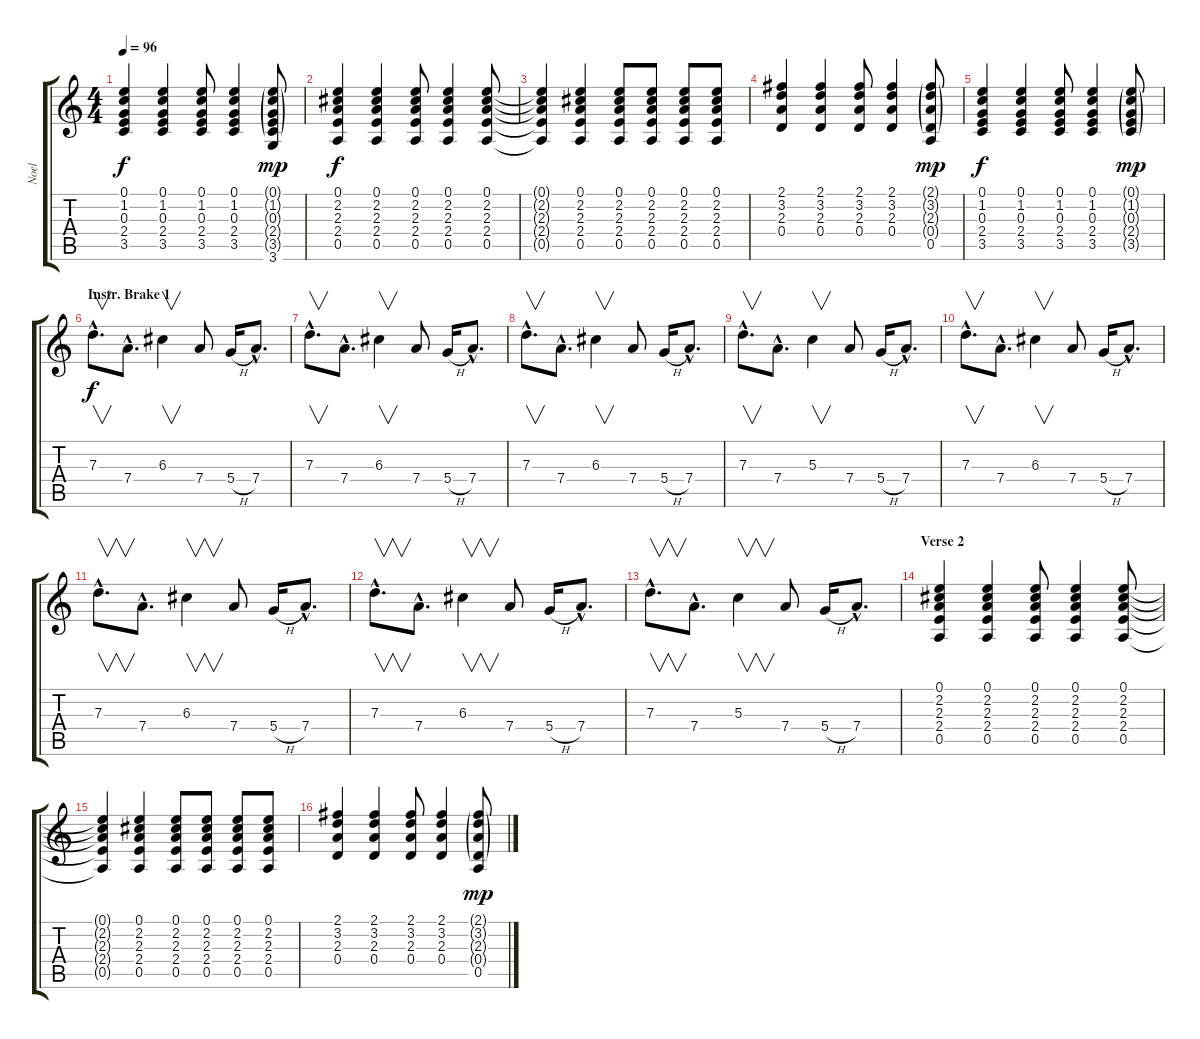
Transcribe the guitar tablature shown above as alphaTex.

\track ("Noel" "Noel") {instrument distortionguitar}
\staff {score tabs}
\tuning (E4 B3 G3 D3 A2 E2) {hide}
\ts (4 4)
\tempo 96
\clef g2
\ks c
(0.1 1.2 0.3 2.4 3.5).4{dy f} (0.1 1.2 0.3 2.4 3.5).4 (0.1 1.2 0.3 2.4 3.5).8 (0.1 1.2 0.3 2.4 3.5).4 (0.1{g} 1.2{g} 0.3{g} 2.4{g} 3.5{g} 3.6).8{dy mp} |
(0.1 2.2 2.3 2.4 0.5).4{dy f} (0.1 2.2 2.3 2.4 0.5).4 (0.1 2.2 2.3 2.4 0.5).8 (0.1 2.2 2.3 2.4 0.5).4 (0.1 2.2 2.3 2.4 0.5).8 |
(0.1{t} 2.2{t} 2.3{t} 2.4{t} 0.5{t}).4 (0.1 2.2 2.3 2.4 0.5).4 (0.1 2.2 2.3 2.4 0.5).8 (0.1 2.2 2.3 2.4 0.5).8 (0.1 2.2 2.3 2.4 0.5).8 (0.1 2.2 2.3 2.4 0.5).8 |
(2.1 3.2 2.3 0.4).4 (2.1 3.2 2.3 0.4).4 (2.1 3.2 2.3 0.4).8 (2.1 3.2 2.3 0.4).4 (2.1{g} 3.2{g} 2.3{g} 0.4{g} 0.5).8{dy mp} |
(0.1 1.2 0.3 2.4 3.5).4{dy f} (0.1 1.2 0.3 2.4 3.5).4 (0.1 1.2 0.3 2.4 3.5).8 (0.1 1.2 0.3 2.4 3.5).4 (0.1{g} 1.2{g} 0.3{g} 2.4{g} 3.5{g}).8{dy mp} |
\section ("" "Instr. Brake 1")
7.3{hac}.8{v d dy f volume 16} 7.4{hac}.8{d} 6.3.4{v} 7.4.8 5.4{h}.16 7.4{hac}.8{d} |
7.3{hac}.8{v d} 7.4{hac}.8{d} 6.3.4{v} 7.4.8 5.4{h}.16 7.4{hac}.8{d} |
7.3{hac}.8{v d} 7.4{hac}.8{d} 6.3.4{v} 7.4.8 5.4{h}.16 7.4{hac}.8{d} |
7.3{hac}.8{v d} 7.4{hac}.8{d} 5.3.4{v} 7.4.8 5.4{h}.16 7.4{hac}.8{d} |
7.3{hac}.8{v d volume 16} 7.4{hac}.8{d} 6.3.4{v} 7.4.8 5.4{h}.16 7.4{hac}.8{d} |
7.3{hac}.8{v d} 7.4{hac}.8{d} 6.3.4{v} 7.4.8 5.4{h}.16 7.4{hac}.8{d} |
7.3{hac}.8{v d} 7.4{hac}.8{d} 6.3.4{v} 7.4.8 5.4{h}.16 7.4{hac}.8{d} |
7.3{hac}.8{v d} 7.4{hac}.8{d} 5.3.4{v} 7.4.8 5.4{h}.16 7.4{hac}.8{d} |
\section ("" "Verse 2")
(0.1 2.2 2.3 2.4 0.5).4{volume 10} (0.1 2.2 2.3 2.4 0.5).4 (0.1 2.2 2.3 2.4 0.5).8 (0.1 2.2 2.3 2.4 0.5).4 (0.1 2.2 2.3 2.4 0.5).8 |
(0.1{t} 2.2{t} 2.3{t} 2.4{t} 0.5{t}).4 (0.1 2.2 2.3 2.4 0.5).4 (0.1 2.2 2.3 2.4 0.5).8 (0.1 2.2 2.3 2.4 0.5).8 (0.1 2.2 2.3 2.4 0.5).8 (0.1 2.2 2.3 2.4 0.5).8 |
(2.1 3.2 2.3 0.4).4 (2.1 3.2 2.3 0.4).4 (2.1 3.2 2.3 0.4).8 (2.1 3.2 2.3 0.4).4 (2.1{g} 3.2{g} 2.3{g} 0.4{g} 0.5).8{dy mp}
